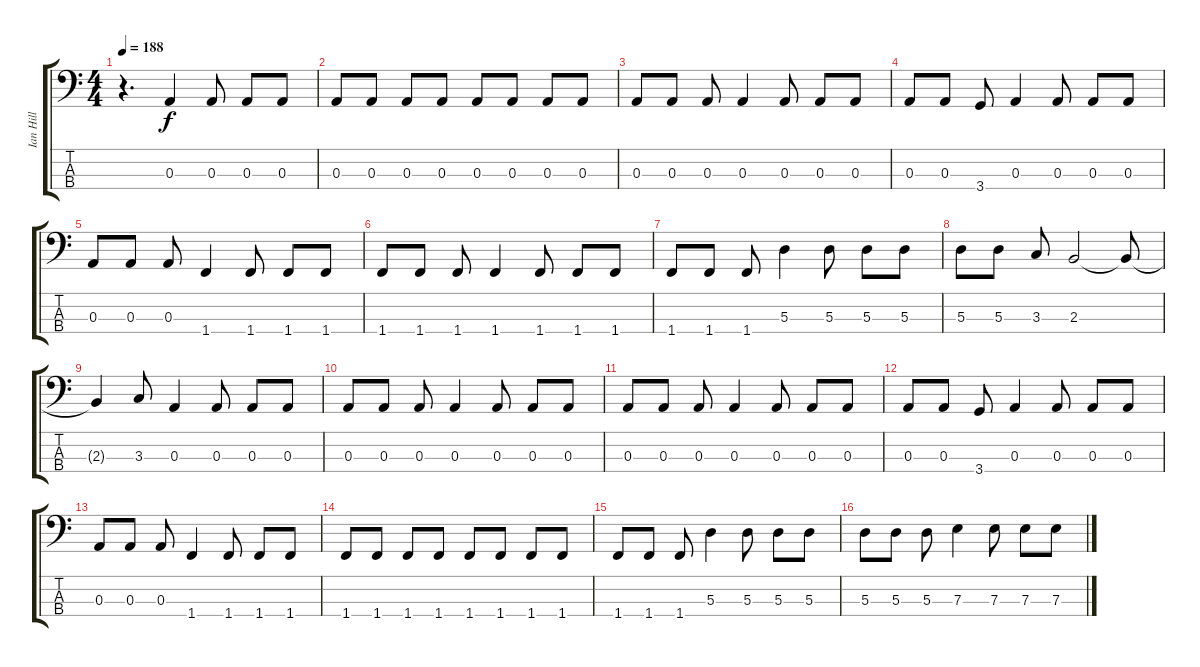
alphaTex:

\track ("Ian Hill" "Ian Hill") {instrument electricbasspick}
\staff {score tabs}
\tuning (G2 D2 A1 E1) {hide}
\ts (4 4)
\tempo 188
\clef f4
\ks c
r.4{d dy f} 0.3.4 0.3.8 0.3.8 0.3.8 |
0.3.8 0.3.8 0.3.8 0.3.8 0.3.8 0.3.8 0.3.8 0.3.8 |
0.3.8 0.3.8 0.3.8 0.3.4 0.3.8 0.3.8 0.3.8 |
0.3.8 0.3.8 3.4.8 0.3.4 0.3.8 0.3.8 0.3.8 |
0.3.8 0.3.8 0.3.8 1.4.4 1.4.8 1.4.8 1.4.8 |
1.4.8 1.4.8 1.4.8 1.4.4 1.4.8 1.4.8 1.4.8 |
1.4.8 1.4.8 1.4.8 5.3.4 5.3.8 5.3.8 5.3.8 |
5.3.8 5.3.8 3.3.8 2.3.2 2.3{t}.8 |
2.3{t}.4 3.3.8 0.3.4 0.3.8 0.3.8 0.3.8 |
0.3.8 0.3.8 0.3.8 0.3.4 0.3.8 0.3.8 0.3.8 |
0.3.8 0.3.8 0.3.8 0.3.4 0.3.8 0.3.8 0.3.8 |
0.3.8 0.3.8 3.4.8 0.3.4 0.3.8 0.3.8 0.3.8 |
0.3.8 0.3.8 0.3.8 1.4.4 1.4.8 1.4.8 1.4.8 |
1.4.8 1.4.8 1.4.8 1.4.8 1.4.8 1.4.8 1.4.8 1.4.8 |
1.4.8 1.4.8 1.4.8 5.3.4 5.3.8 5.3.8 5.3.8 |
5.3.8 5.3.8 5.3.8 7.3.4 7.3.8 7.3.8 7.3.8
